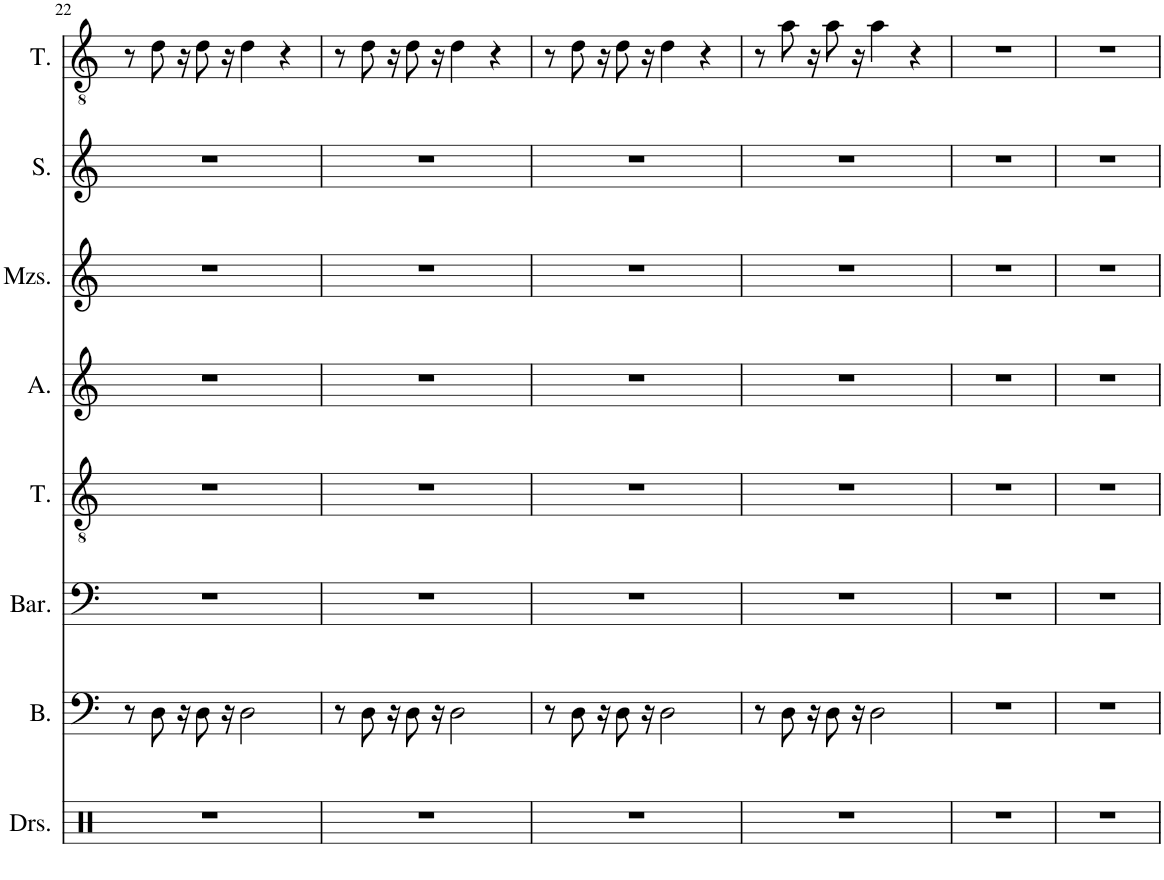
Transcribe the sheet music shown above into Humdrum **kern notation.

**kern	**kern	**kern	**kern	**kern	**kern	**kern	**kern
*part8	*part7	*part6	*part5	*part4	*part3	*part2	*part1
*staff8	*staff7	*staff6	*staff5	*staff4	*staff3	*staff2	*staff1
*I"Drumset	*I"Bass	*I"Baritone	*I"Tenor	*I"Alto	*I"Mezzo-soprano	*I"Soprano	*I"Tenor
*I'Drs.	*I'B.	*I'Bar.	*I'T.	*I'A.	*I'Mzs.	*I'S.	*I'T.
!!LO:PB:g=z
*clefX	*clefF4	*clefF4	*clefGv2	*clefG2	*clefG2	*clefG2	*clefGv2
*k[]	*k[]	*k[]	*k[]	*k[]	*k[]	*k[]	*k[]
*M4/4	*M4/4	*M4/4	*M4/4	*M4/4	*M4/4	*M4/4	*M4/4
=22	=22	=22	=22	=22	=22	=22	=22
1r	8r	1r	1r	1r	1r	1r	8r
.	8D\	.	.	.	.	.	8d\
.	16r	.	.	.	.	.	16r
.	8D\	.	.	.	.	.	8d\
.	16r	.	.	.	.	.	16r
.	2D\	.	.	.	.	.	4d\
.	.	.	.	.	.	.	4r
=23	=23	=23	=23	=23	=23	=23	=23
1r	8r	1r	1r	1r	1r	1r	8r
.	8D\	.	.	.	.	.	8d\
.	16r	.	.	.	.	.	16r
.	8D\	.	.	.	.	.	8d\
.	16r	.	.	.	.	.	16r
.	2D\	.	.	.	.	.	4d\
.	.	.	.	.	.	.	4r
=24	=24	=24	=24	=24	=24	=24	=24
1r	8r	1r	1r	1r	1r	1r	8r
.	8D\	.	.	.	.	.	8d\
.	16r	.	.	.	.	.	16r
.	8D\	.	.	.	.	.	8d\
.	16r	.	.	.	.	.	16r
.	2D\	.	.	.	.	.	4d\
.	.	.	.	.	.	.	4r
=25	=25	=25	=25	=25	=25	=25	=25
1r	8r	1r	1r	1r	1r	1r	8r
.	8D\	.	.	.	.	.	8a\
.	16r	.	.	.	.	.	16r
.	8D\	.	.	.	.	.	8a\
.	16r	.	.	.	.	.	16r
.	2D\	.	.	.	.	.	4a\
.	.	.	.	.	.	.	4r
=26	=26	=26	=26	=26	=26	=26	=26
1r	1r	1r	1r	1r	1r	1r	1r
=27	=27	=27	=27	=27	=27	=27	=27
1r	1r	1r	1r	1r	1r	1r	1r
=	=	=	=	=	=	=	=
*-	*-	*-	*-	*-	*-	*-	*-
